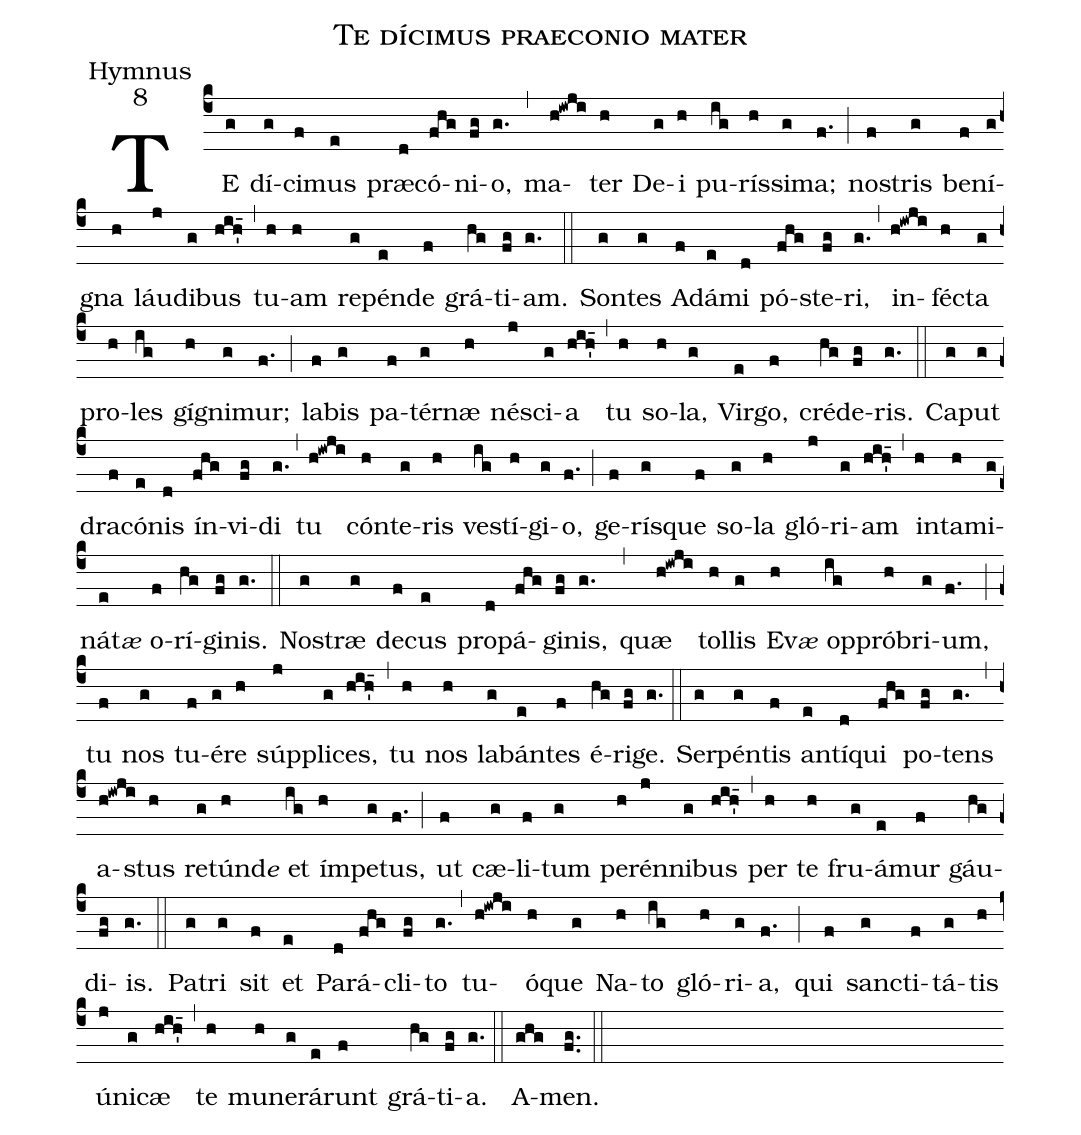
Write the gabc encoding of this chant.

name:Te dícimus praeconio mater;
office-part:Hymnus;
mode:8;
%%
(c4)
TE(g) dí(g)ci(f)mus(e) præ(d)có(fhg)ni(fg)o,(g.) (,)
ma(h!iwji)ter(h) De(g)i(h) pu(ig)rís(h)si(g)ma;(f.) (;)
no(f)stris(g) be(f)ní(g)gna(h) láu(j)di(g)bus(hih'_15) (,)
tu(h)am(h) re(g)pén(e)de(f) grá(hg)ti(fg)am.(g.) (::)

Son(g)tes(g) A(f)dá(e)mi(d) pó(fhg)ste(fg)ri,(g.) (,)
in(h!iwji)fé(h)cta(g) pro(h)les(ig) gí(h)gni(g)mur;(f.) (;)
la(f)bis(g) pa(f)tér(g)næ(h) né(j)sci(g)a(hih'_15) (,)
tu(h) so(h)la,(g) Vir(e)go,(f) cré(hg)de(fg)ris.(g.) (::)

Ca(g)put(g) dra(f)có(e)nis(d) ín(fhg)vi(fg)di(g.) (,)
tu(h!iwji) cón(h)te(g)ris(h) ve(ig)stí(h)gi(g)o,(f.) (;)
ge(f)rís(g)que(f) so(g)la(h) gló(j)ri(g)am(hih'_15) (,)
in(h)ta(h)mi(g)ná(e)t<e>æ</e> {o}(f)rí(hg)gi(fg)nis.(g.) (::)

No(g)stræ(g) de(f)cus(e) pro(d)pá(fhg)gi(fg)nis,(g.) (,)
quæ(h!iwji) tol(h)lis(g) E(h)v<e>æ</e> {o}p(ig)pró(h)bri(g)um,(f.) (;)
tu(f) nos(g) tu(f)é(g)re(h) súp(j)pli(g)ces,(hih'_15) (,)
tu(h) nos(h) la(g)bán(e)tes(f) é(hg)ri(fg)ge.(g.) (::)

Ser(g)pén(g)tis(f) an(e)tí(d)qui(fhg) po(fg)tens(g.) (,)
a(h!iwji)stus(h) re(g)tún(h)d<e>e</e> {e}t(ig) ím(h)pe(g)tus,(f.) (;)
ut(f) cæ(g)li(f)tum(g) pe(h)rén(j)ni(g)bus(hih'_15) (,)
per(h) te(h) fru(g)á(e)mur(f) gáu(hg)di(fg)is.(g.) (::)

Pa(g)tri(g) sit(f) et(e) Pa(d)rá(fhg)cli(fg)to(g.) (,)
tu(h!iwji)ó(h)que(g) Na(h)to(ig) gló(h)ri(g)a,(f.) (;)
qui(f) san(g)cti(f)tá(g)tis(h) ú(j)ni(g)cæ(hih'_15) (,)
te(h) mu(h)ne(g)rá(e)runt(f) grá(hg)ti(fg)a.(g.) (::)

A(ghg)men.(fg..) (::)
